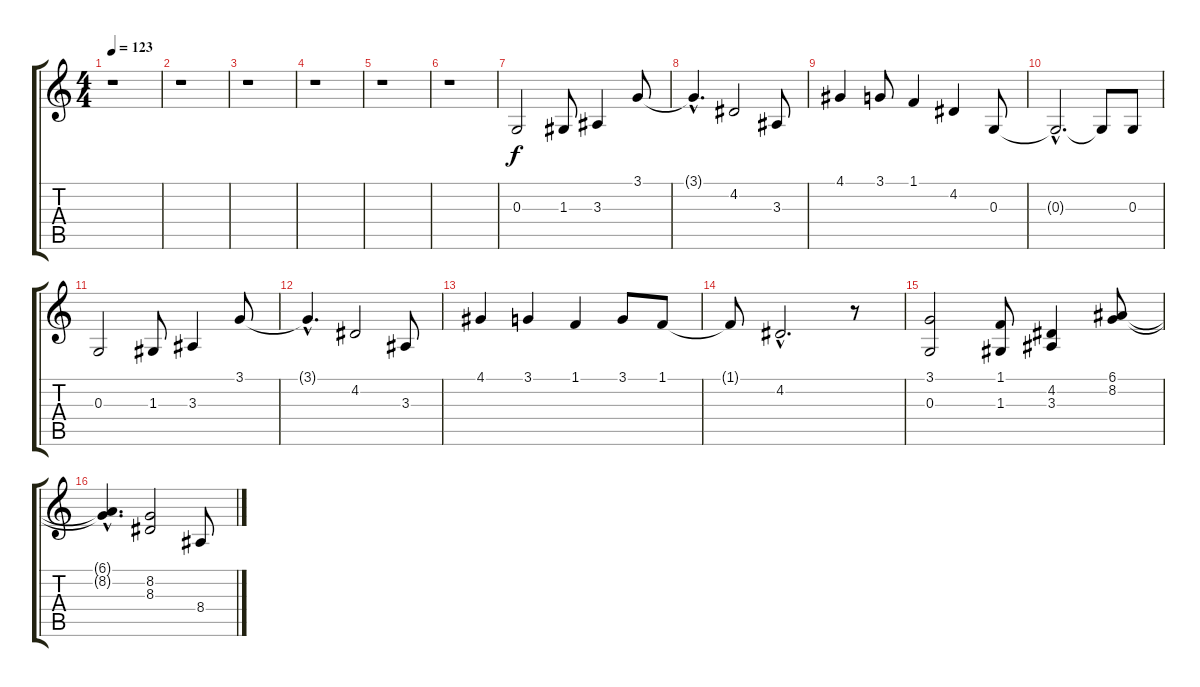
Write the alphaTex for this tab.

\track "" {instrument brightacousticpiano}
\staff {score tabs}
\tuning (E4 B3 G3 D3 A2 E2) {hide}
\ts (4 4)
\tempo 123
\clef g2
\ks c
r.1{dy f} |
r.1 |
r.1 |
r.1 |
r.1 |
r.1 |
0.3.2 1.3.8 3.3.4 3.1.8 |
3.1{hac t}.4{d} 4.2.2 3.3.8 |
4.1.4 3.1.8 1.1.4 4.2.4 0.3.8 |
0.3{hac t}.2{d} 0.3{t}.8 0.3.8 |
0.3.2 1.3.8 3.3.4 3.1.8 |
3.1{hac t}.4{d} 4.2.2 3.3.8 |
4.1.4 3.1.4 1.1.4 3.1.8 1.1.8 |
1.1{t}.8 4.2{hac}.2{d} r.8 |
(3.1 0.3).2 (1.1 1.3).8 (4.2 3.3).4 (6.1 8.2).8 |
(6.1{hac t} 8.2{hac t}).4{d} (8.2 8.3).2 8.4.8
